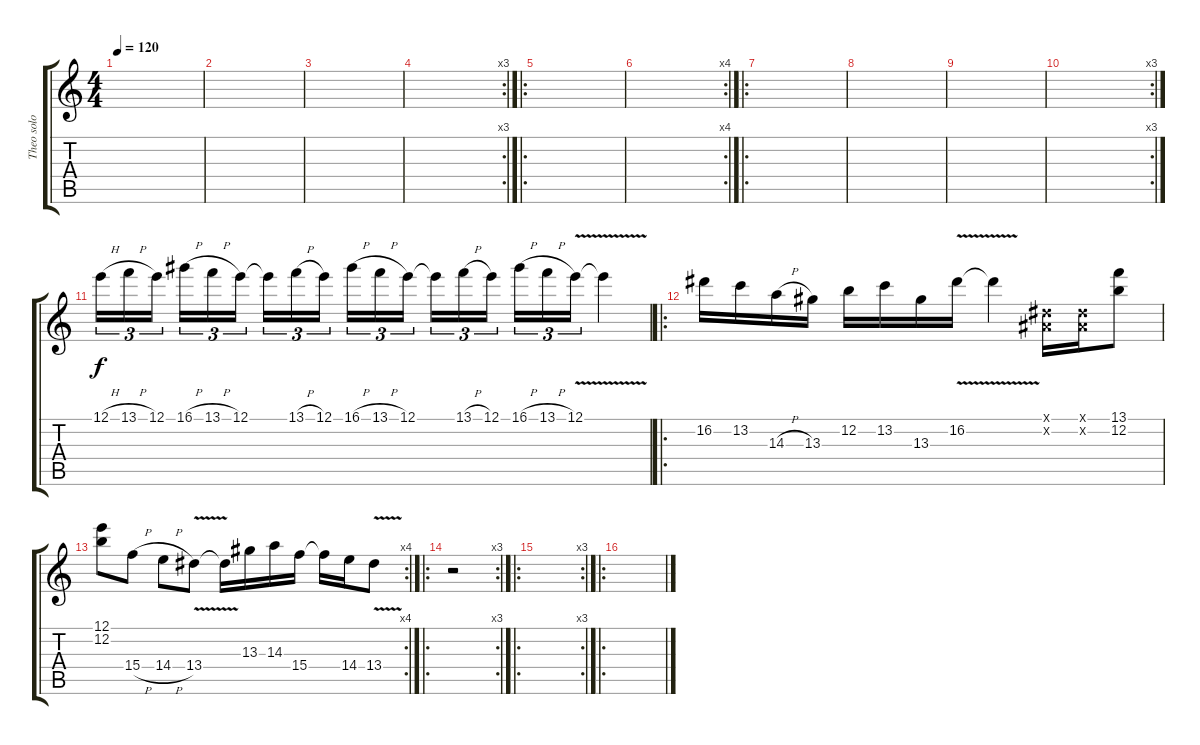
\track ("Theo solo " "Theo solo ") {instrument distortionguitar}
\staff {score tabs}
\tuning (E4 B3 G3 D3 A2 E2) {hide}
\ts (4 4)
\tempo 120
\clef g2
\ks c
|
|
|
\rc 3
|
\ro
|
\rc 4
|
\ro
|
|
|
\rc 3
|
12.1{h}.16{tu (3 2)} 13.1{h}.16{tu (3 2)} 12.1.16{tu (3 2)} 16.1{h}.16{tu (3 2)} 13.1{h}.16{tu (3 2)} 12.1.16{tu (3 2)} 12.1{t}.16{tu (3 2)} 13.1{h}.16{tu (3 2)} 12.1.16{tu (3 2)} 16.1{h}.16{tu (3 2)} 13.1{h}.16{tu (3 2)} 12.1.16{tu (3 2)} 12.1{t}.16{tu (3 2)} 13.1{h}.16{tu (3 2)} 12.1.16{tu (3 2)} 16.1{h}.16{tu (3 2)} 13.1{h}.16{tu (3 2)} 12.1{v}.16{tu (3 2)} 12.1{t}.4 |
\ro
16.2.16 13.2.16 14.3{h}.16 13.3.16 12.2.16 13.2.16 13.3.16 16.2{v}.16 16.2{t}.4 (-1.1{x} -1.2{x}).16 (-1.1{x} -1.2{x}).16 (13.1 12.2).8 |
\rc 4
(12.1 12.2).8 15.4{h}.8 14.4{h}.8 13.4{v}.8 13.4{t}.16 13.3.16 14.3.16 15.4.16 15.4{t}.16 14.4.16 13.4{v}.8 |
\ro
\rc 3
r.2 |
\ro
\rc 3
|
\ro
